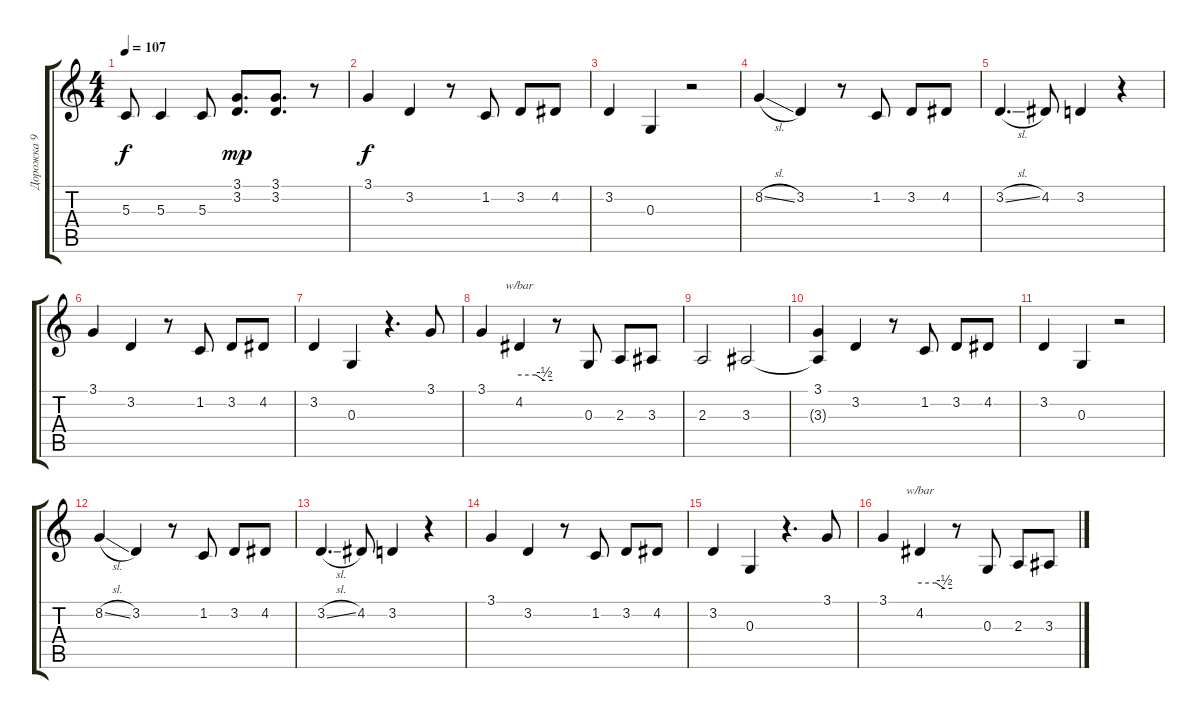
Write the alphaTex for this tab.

\track ("Дорожка 9" "Дорожка 9") {instrument violin}
\staff {score tabs}
\tuning (E4 B3 G3 D3 A2 E2) {hide}
\ts (4 4)
\tempo 107
\clef g2
\ks c
5.3.8{dy f} 5.3.4 5.3.8 (3.1 3.2).8{d dy mp} (3.1 3.2).8{d} r.8 |
3.1.4{dy f} 3.2.4 r.8 1.2.8 3.2.8 4.2.8 |
3.2.4 0.3.4 r.2 |
8.2{sl}.4 3.2.4 r.8 1.2.8 3.2.8 4.2.8 |
3.2{sl}.4{d} 4.2.8 3.2.4 r.4 |
3.1.4 3.2.4 r.8 1.2.8 3.2.8 4.2.8 |
3.2.4 0.3.4 r.4{d} 3.1.8 |
3.1.4 4.2.4{tbe (custom default 0 0 30 0 45 -2 60 -2)} r.8 0.3.8 2.3.8 3.3.8 |
2.3.2 3.3.2 |
(3.1 3.3{t}).4 3.2.4 r.8 1.2.8 3.2.8 4.2.8 |
3.2.4 0.3.4 r.2 |
8.2{sl}.4 3.2.4 r.8 1.2.8 3.2.8 4.2.8 |
3.2{sl}.4{d} 4.2.8 3.2.4 r.4 |
3.1.4 3.2.4 r.8 1.2.8 3.2.8 4.2.8 |
3.2.4 0.3.4 r.4{d} 3.1.8 |
3.1.4 4.2.4{tbe (custom default 0 0 30 0 45 -2 60 -2)} r.8 0.3.8 2.3.8 3.3.8
